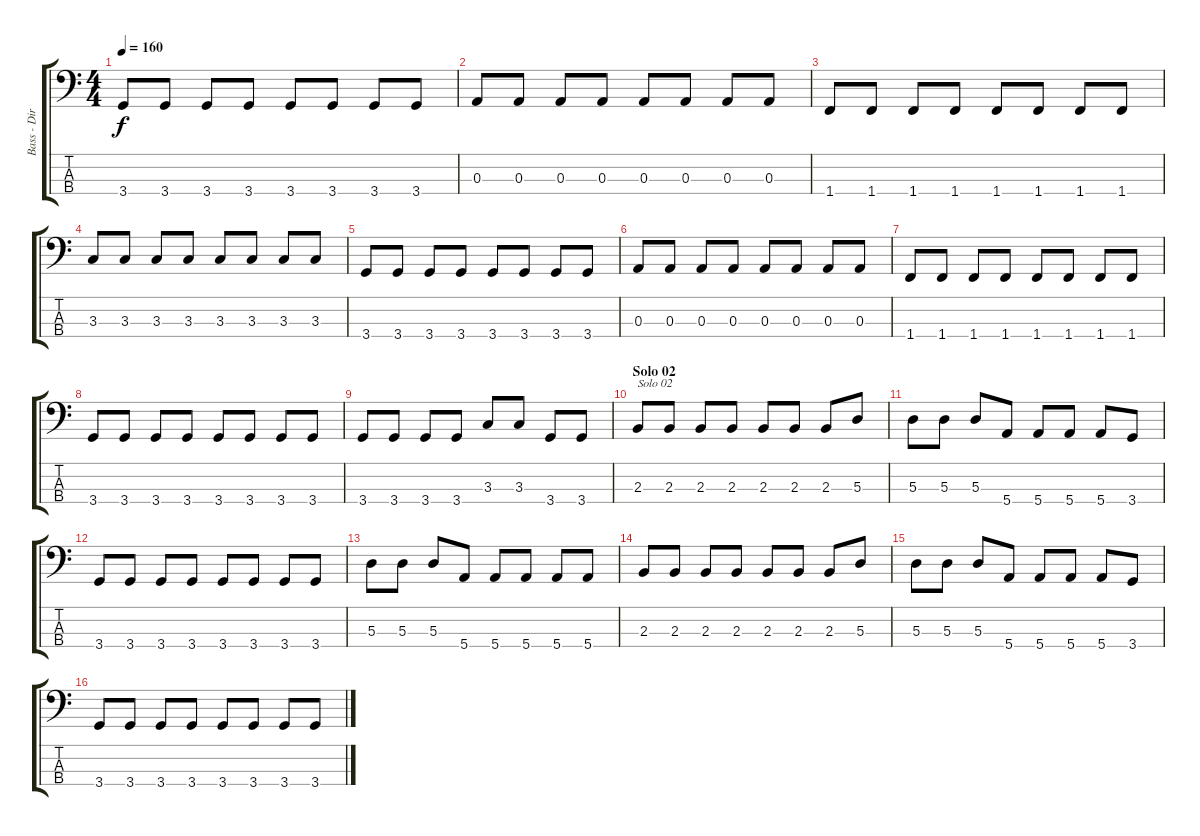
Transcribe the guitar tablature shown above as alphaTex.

\track ("Bass - Dirk Schlächter" "Bass - Dir") {instrument electricbassfinger}
\staff {score tabs}
\tuning (G2 D2 A1 E1) {hide}
\ts (4 4)
\tempo 160
\clef f4
\ks c
3.4.8{dy f} 3.4.8 3.4.8 3.4.8 3.4.8 3.4.8 3.4.8 3.4.8 |
0.3.8 0.3.8 0.3.8 0.3.8 0.3.8 0.3.8 0.3.8 0.3.8 |
1.4.8 1.4.8 1.4.8 1.4.8 1.4.8 1.4.8 1.4.8 1.4.8 |
3.3.8 3.3.8 3.3.8 3.3.8 3.3.8 3.3.8 3.3.8 3.3.8 |
3.4.8 3.4.8 3.4.8 3.4.8 3.4.8 3.4.8 3.4.8 3.4.8 |
0.3.8 0.3.8 0.3.8 0.3.8 0.3.8 0.3.8 0.3.8 0.3.8 |
1.4.8 1.4.8 1.4.8 1.4.8 1.4.8 1.4.8 1.4.8 1.4.8 |
3.4.8 3.4.8 3.4.8 3.4.8 3.4.8 3.4.8 3.4.8 3.4.8 |
3.4.8 3.4.8 3.4.8 3.4.8 3.3.8 3.3.8 3.4.8 3.4.8 |
\section ("" "Solo 02")
2.3.8{txt "Solo 02"} 2.3.8 2.3.8 2.3.8 2.3.8 2.3.8 2.3.8 5.3.8 |
5.3.8 5.3.8 5.3.8 5.4.8 5.4.8 5.4.8 5.4.8 3.4.8 |
3.4.8 3.4.8 3.4.8 3.4.8 3.4.8 3.4.8 3.4.8 3.4.8 |
5.3.8 5.3.8 5.3.8 5.4.8 5.4.8 5.4.8 5.4.8 5.4.8 |
2.3.8 2.3.8 2.3.8 2.3.8 2.3.8 2.3.8 2.3.8 5.3.8 |
5.3.8 5.3.8 5.3.8 5.4.8 5.4.8 5.4.8 5.4.8 3.4.8 |
3.4.8 3.4.8 3.4.8 3.4.8 3.4.8 3.4.8 3.4.8 3.4.8
